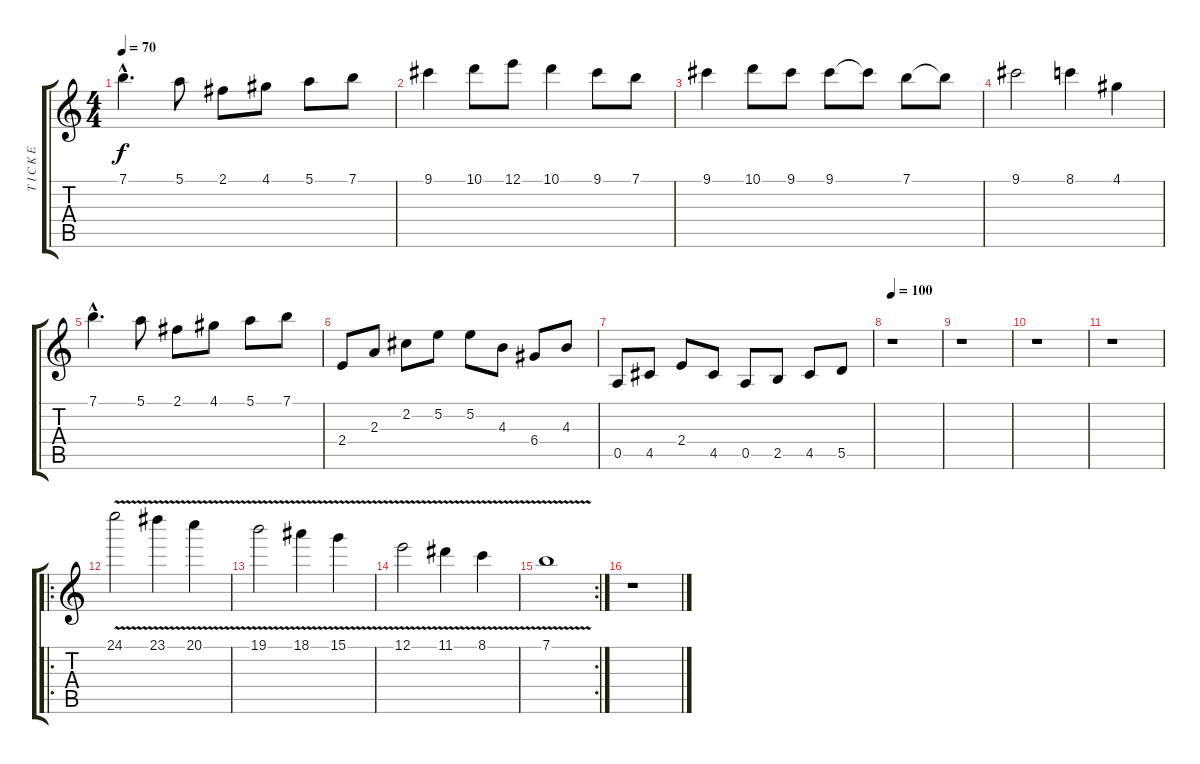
\track ("T I C K E T B O O T H" "T I C K E ") {instrument acousticguitarsteel}
\staff {score tabs}
\tuning (E4 B3 G3 D3 A2 E2) {hide}
\ts (4 4)
\tempo 70
\clef g2
\ks c
7.1{hac}.4{d dy f} 5.1.8 2.1.8 4.1.8 5.1.8 7.1.8 |
9.1.4 10.1.8 12.1.8 10.1.4 9.1.8 7.1.8 |
9.1.4 10.1.8 9.1.8 9.1.8 9.1{t}.8 7.1.8 7.1{t}.8 |
9.1.2 8.1.4 4.1.4 |
7.1{hac}.4{d} 5.1.8 2.1.8 4.1.8 5.1.8 7.1.8 |
2.4.8 2.3.8 2.2.8 5.2.8 5.2.8 4.3.8 6.4.8 4.3.8 |
0.5.8 4.5.8 2.4.8 4.5.8 0.5.8 2.5.8 4.5.8 5.5.8 |
\tempo 100
r.1 |
r.1 |
r.1 |
r.1 |
\ro
24.1{v}.2{instrument tremolostrings} 23.1{v}.4 20.1{v}.4 |
19.1{v}.2 18.1{v}.4 15.1{v}.4 |
12.1{v}.2 11.1{v}.4 8.1{v}.4 |
\rc 2
7.1{v}.1 |
r.1
